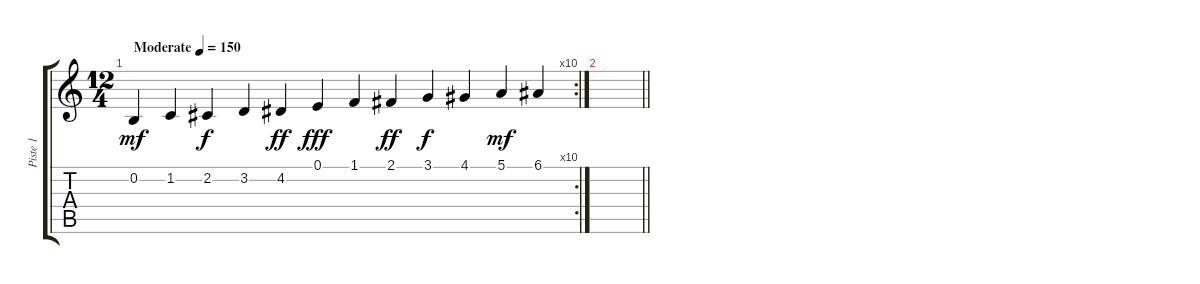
\track ("Piste 1" "Piste 1") {instrument acousticgrandpiano}
\staff {score tabs}
\tuning (E4 B3 G3 D3 A2 E2) {hide}
\rc 10
\ts (12 4)
\tempo (150 "Moderate")
\clef g2
\ks c
0.2.4{dy mf instrument acousticgrandpiano} 1.2.4 2.2.4{dy f} 3.2.4 4.2.4{dy ff} 0.1.4{dy fff} 1.1.4 2.1.4{dy ff} 3.1.4{dy f} 4.1.4 5.1.4{dy mf} 6.1.4 |
\barLineRight lightlight
